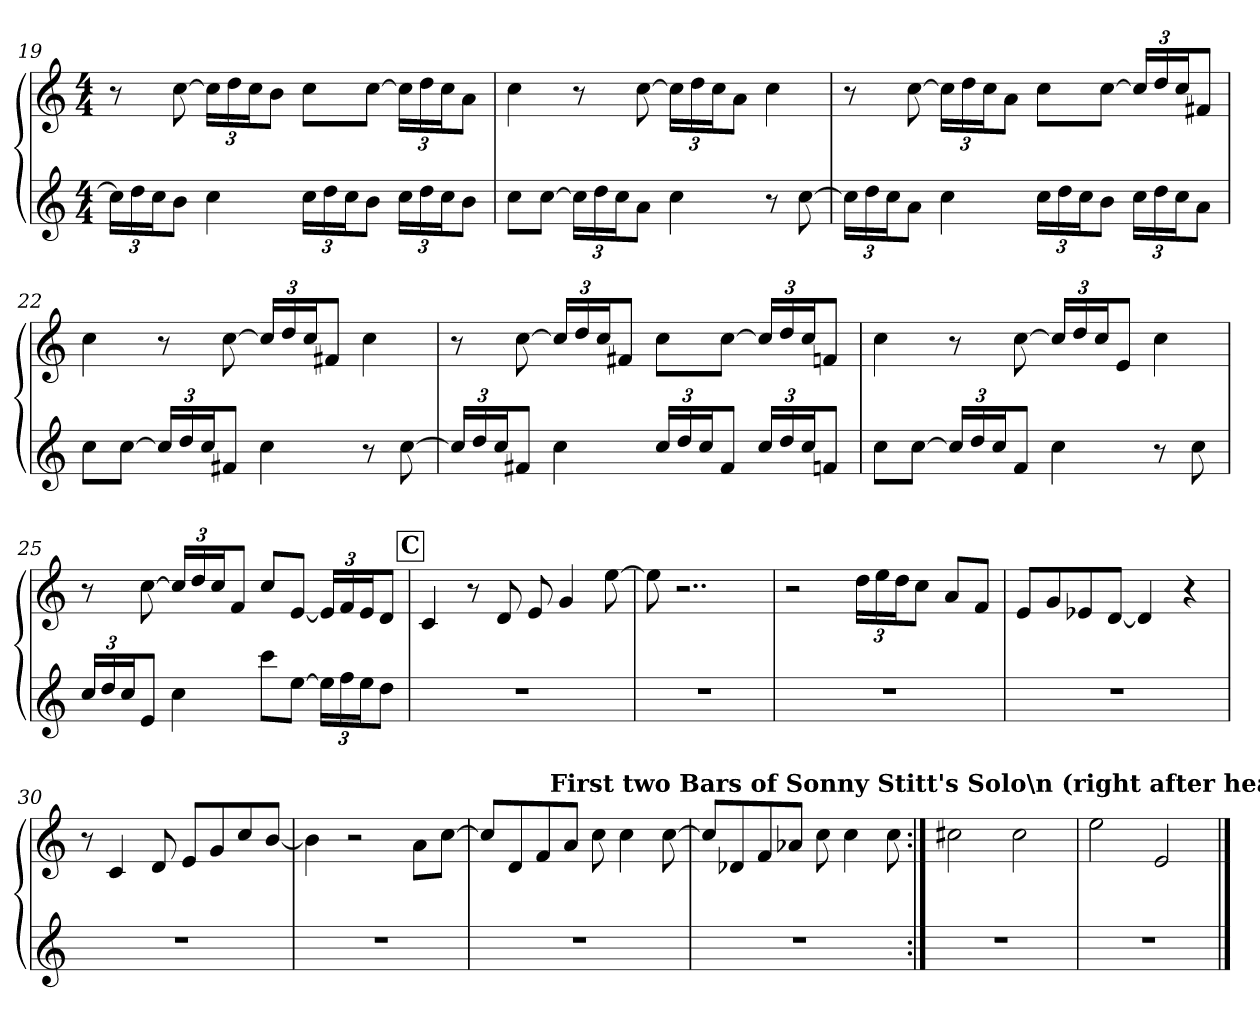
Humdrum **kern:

**kern	**kern
*part2	*part1
*staff2	*staff1
*clefG2	*clefG2
*k[]	*k[]
*C:	*C:
*M4/4	*M4/4
=19	=19
24cc\LL]	8r
24dd\	.
24cc\J	.
8b\J	[8cc\
4cc\	24cc\LL]
.	24dd\
.	24cc\J
.	8b\J
24cc\LL	8cc\L
24dd\	.
24cc\J	.
8b\J	[8cc\J
24cc\LL	24cc\LL]
24dd\	24dd\
24cc\J	24cc\J
8b\J	8a\J
!!LO:LB:g=z
=20	=20
8cc\L	4cc\
[8cc\J	.
24cc\LL]	8r
24dd\	.
24cc\J	.
8a\J	[8cc\
4cc\	24cc\LL]
.	24dd\
.	24cc\J
.	8a\J
8r	4cc\
[8cc\	.
=21	=21
24cc\LL]	8r
24dd\	.
24cc\J	.
8a\J	[8cc\
4cc\	24cc\LL]
.	24dd\
.	24cc\J
.	8a\J
24cc\LL	8cc\L
24dd\	.
24cc\J	.
8b\J	[8cc\J
24cc\LL	24cc/LL]
24dd\	24dd/
24cc\J	24cc/J
8a\J	8f#X/J
=22	=22
8cc\L	4cc\
[8cc\J	.
24cc/LL]	8r
24dd/	.
24cc/J	.
8f#X/J	[8cc\
4cc\	24cc/LL]
.	24dd/
.	24cc/J
.	8f#X/J
8r	4cc\
[8cc\	.
!!LO:LB:g=z
=23	=23
24cc/LL]	8r
24dd/	.
24cc/J	.
8f#X/J	[8cc\
4cc\	24cc/LL]
.	24dd/
.	24cc/J
.	8f#X/J
24cc/LL	8cc\L
24dd/	.
24cc/J	.
8f#/J	[8cc\J
24cc/LL	24cc/LL]
24dd/	24dd/
24cc/J	24cc/J
8fn/J	8fn/J
!!LO:PB:g=z
=24	=24
8cc\L	4cc\
[8cc\J	.
24cc/LL]	8r
24dd/	.
24cc/J	.
8f/J	[8cc\
4cc\	24cc/LL]
.	24dd/
.	24cc/J
.	8e/J
8r	4cc\
8cc\	.
=25	=25
24cc/LL	8r
24dd/	.
24cc/J	.
8e/J	[8cc\
4cc\	24cc/LL]
.	24dd/
.	24cc/J
.	8f/J
8ccc\L	8cc/L
[8ee\J	[8e/J
24ee\LL]	24e/LL]
24ff\	24f/
24ee\J	24e/J
8dd\J	8d/J
!!LO:LB:g=z
!!LO:REH:place=s1:a:fs=15:t=C
=26	=26
1r	4c/
.	8r
.	8d/
.	8e/
.	4g/
.	[8ee\
=27	=27
1r	8ee\]
.	2..r
=28	=28
1r	2r
.	24dd\LL
.	24ee\
.	24dd\J
.	8cc\J
.	8a/L
.	8f/J
=29	=29
1r	8e/L
.	8g/
.	8e-X/
.	[8d/J
.	4d/]
.	4r
=30	=30
1r	8r
.	4c/
.	8d/
.	8e/L
.	8g/
.	8cc/
.	[8b/J
=31	=31
1r	4b\]
.	2r
.	8a\L
.	[8cc\J
!!LO:LB:g=z
=32	=32
1r	8cc/L]
.	8d/
.	8f/
.	8a/J
.	8cc\
.	4cc\
.	[8cc\
=33	=33
1r	8cc/L]
.	8d-X/
.	8f/
.	8a-X/J
.	8cc\
.	4cc\
.	8cc\
!!LO:LB:g=z
!!LO:REH:place=s1:b:enc=none:fs=15:t=First two Bars of Sonny Stitt's Solo\n (right after head)
=34:|!	=34:|!
1r	2cc#X\
.	2cc#\
=35	=35
1r	2ee\
.	2e/
==	==
*-	*-
